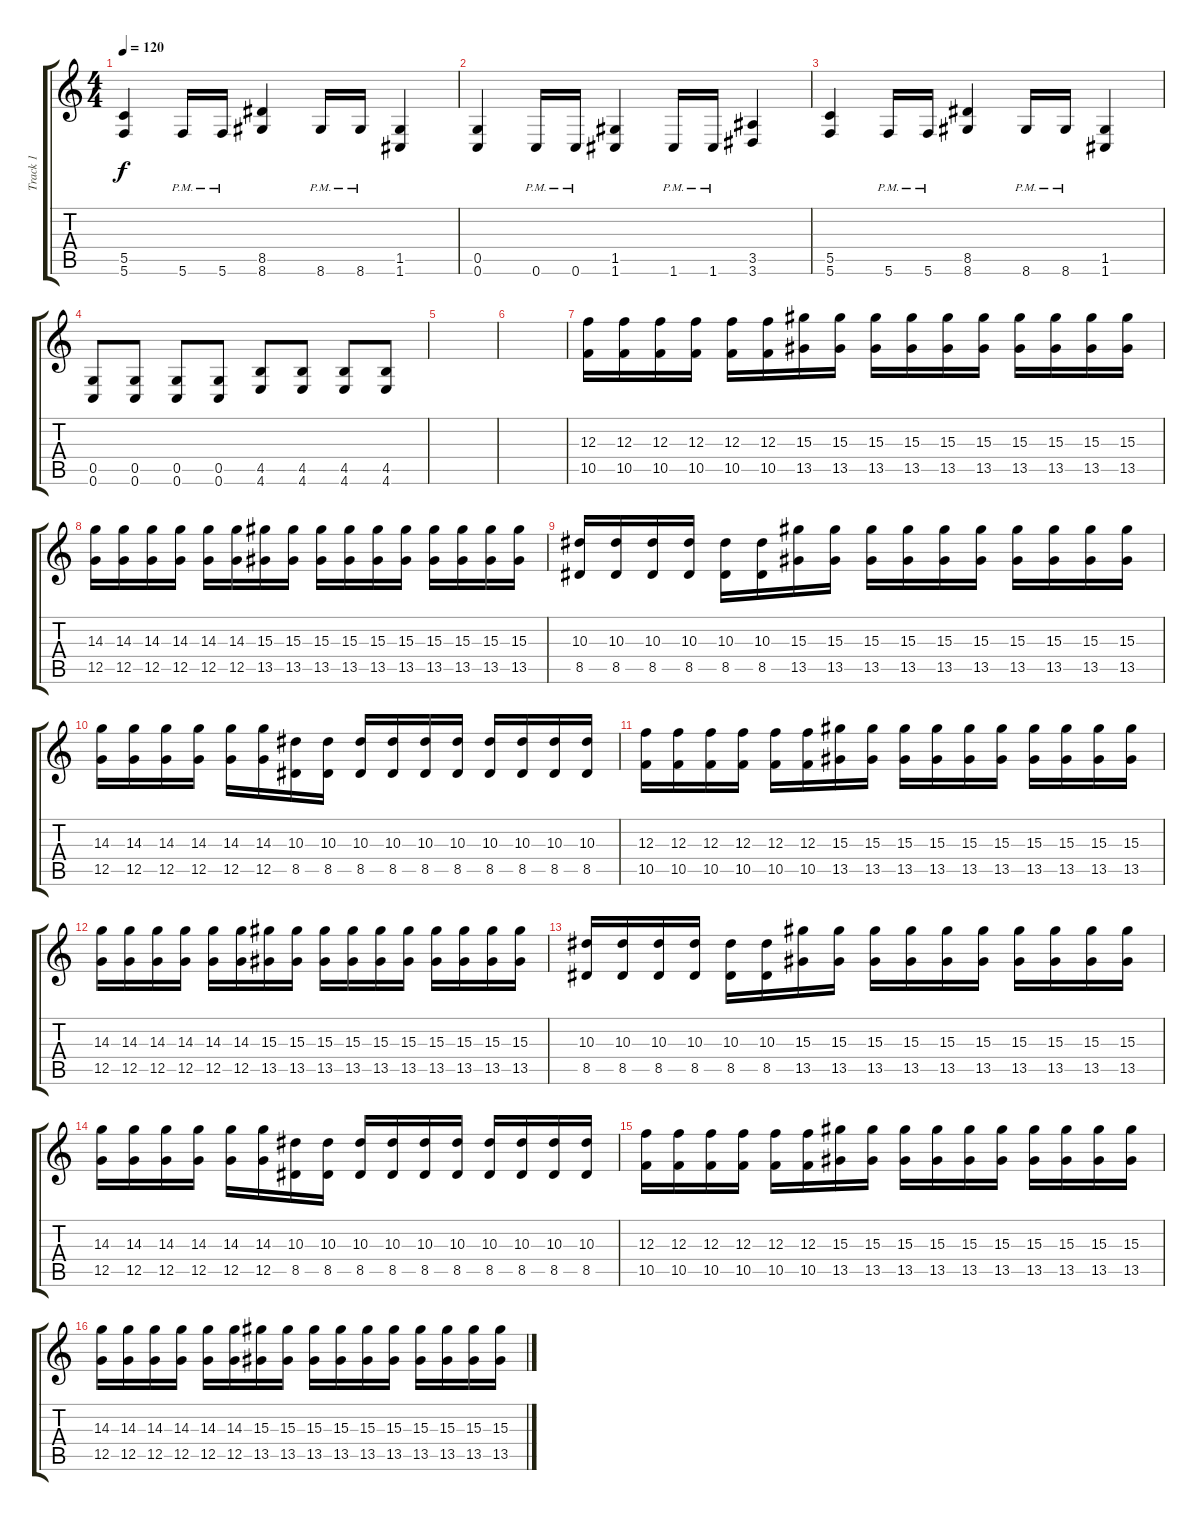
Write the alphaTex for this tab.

\track ("Track 1" "Track 1") {instrument distortionguitar}
\staff {score tabs}
\tuning (D4 A3 F3 C3 G2 C2) {hide}
\ts (4 4)
\tempo 120
\clef g2
\ks c
(5.5 5.6).4{dy f} 5.6{pm}.16 5.6{pm}.16 (8.5 8.6).4 8.6{pm}.16 8.6{pm}.16 (1.5 1.6).4 |
(0.5 0.6).4 0.6{pm}.16 0.6{pm}.16 (1.5 1.6).4 1.6{pm}.16 1.6{pm}.16 (3.5 3.6).4 |
(5.5 5.6).4 5.6{pm}.16 5.6{pm}.16 (8.5 8.6).4 8.6{pm}.16 8.6{pm}.16 (1.5 1.6).4 |
(0.5 0.6).8 (0.5 0.6).8 (0.5 0.6).8 (0.5 0.6).8 (4.5 4.6).8 (4.5 4.6).8 (4.5 4.6).8 (4.5 4.6).8 |
|
|
(12.3 10.5).16 (12.3 10.5).16 (12.3 10.5).16 (12.3 10.5).16 (12.3 10.5).16 (12.3 10.5).16 (15.3 13.5).16 (15.3 13.5).16 (15.3 13.5).16 (15.3 13.5).16 (15.3 13.5).16 (15.3 13.5).16 (15.3 13.5).16 (15.3 13.5).16 (15.3 13.5).16 (15.3 13.5).16 |
(14.3 12.5).16 (14.3 12.5).16 (14.3 12.5).16 (14.3 12.5).16 (14.3 12.5).16 (14.3 12.5).16 (15.3 13.5).16 (15.3 13.5).16 (15.3 13.5).16 (15.3 13.5).16 (15.3 13.5).16 (15.3 13.5).16 (15.3 13.5).16 (15.3 13.5).16 (15.3 13.5).16 (15.3 13.5).16 |
(10.3 8.5).16 (10.3 8.5).16 (10.3 8.5).16 (10.3 8.5).16 (10.3 8.5).16 (10.3 8.5).16 (15.3 13.5).16 (15.3 13.5).16 (15.3 13.5).16 (15.3 13.5).16 (15.3 13.5).16 (15.3 13.5).16 (15.3 13.5).16 (15.3 13.5).16 (15.3 13.5).16 (15.3 13.5).16 |
(14.3 12.5).16 (14.3 12.5).16 (14.3 12.5).16 (14.3 12.5).16 (14.3 12.5).16 (14.3 12.5).16 (10.3 8.5).16 (10.3 8.5).16 (10.3 8.5).16 (10.3 8.5).16 (10.3 8.5).16 (10.3 8.5).16 (10.3 8.5).16 (10.3 8.5).16 (10.3 8.5).16 (10.3 8.5).16 |
(12.3 10.5).16 (12.3 10.5).16 (12.3 10.5).16 (12.3 10.5).16 (12.3 10.5).16 (12.3 10.5).16 (15.3 13.5).16 (15.3 13.5).16 (15.3 13.5).16 (15.3 13.5).16 (15.3 13.5).16 (15.3 13.5).16 (15.3 13.5).16 (15.3 13.5).16 (15.3 13.5).16 (15.3 13.5).16 |
(14.3 12.5).16 (14.3 12.5).16 (14.3 12.5).16 (14.3 12.5).16 (14.3 12.5).16 (14.3 12.5).16 (15.3 13.5).16 (15.3 13.5).16 (15.3 13.5).16 (15.3 13.5).16 (15.3 13.5).16 (15.3 13.5).16 (15.3 13.5).16 (15.3 13.5).16 (15.3 13.5).16 (15.3 13.5).16 |
(10.3 8.5).16 (10.3 8.5).16 (10.3 8.5).16 (10.3 8.5).16 (10.3 8.5).16 (10.3 8.5).16 (15.3 13.5).16 (15.3 13.5).16 (15.3 13.5).16 (15.3 13.5).16 (15.3 13.5).16 (15.3 13.5).16 (15.3 13.5).16 (15.3 13.5).16 (15.3 13.5).16 (15.3 13.5).16 |
(14.3 12.5).16 (14.3 12.5).16 (14.3 12.5).16 (14.3 12.5).16 (14.3 12.5).16 (14.3 12.5).16 (10.3 8.5).16 (10.3 8.5).16 (10.3 8.5).16 (10.3 8.5).16 (10.3 8.5).16 (10.3 8.5).16 (10.3 8.5).16 (10.3 8.5).16 (10.3 8.5).16 (10.3 8.5).16 |
(12.3 10.5).16 (12.3 10.5).16 (12.3 10.5).16 (12.3 10.5).16 (12.3 10.5).16 (12.3 10.5).16 (15.3 13.5).16 (15.3 13.5).16 (15.3 13.5).16 (15.3 13.5).16 (15.3 13.5).16 (15.3 13.5).16 (15.3 13.5).16 (15.3 13.5).16 (15.3 13.5).16 (15.3 13.5).16 |
(14.3 12.5).16 (14.3 12.5).16 (14.3 12.5).16 (14.3 12.5).16 (14.3 12.5).16 (14.3 12.5).16 (15.3 13.5).16 (15.3 13.5).16 (15.3 13.5).16 (15.3 13.5).16 (15.3 13.5).16 (15.3 13.5).16 (15.3 13.5).16 (15.3 13.5).16 (15.3 13.5).16 (15.3 13.5).16
